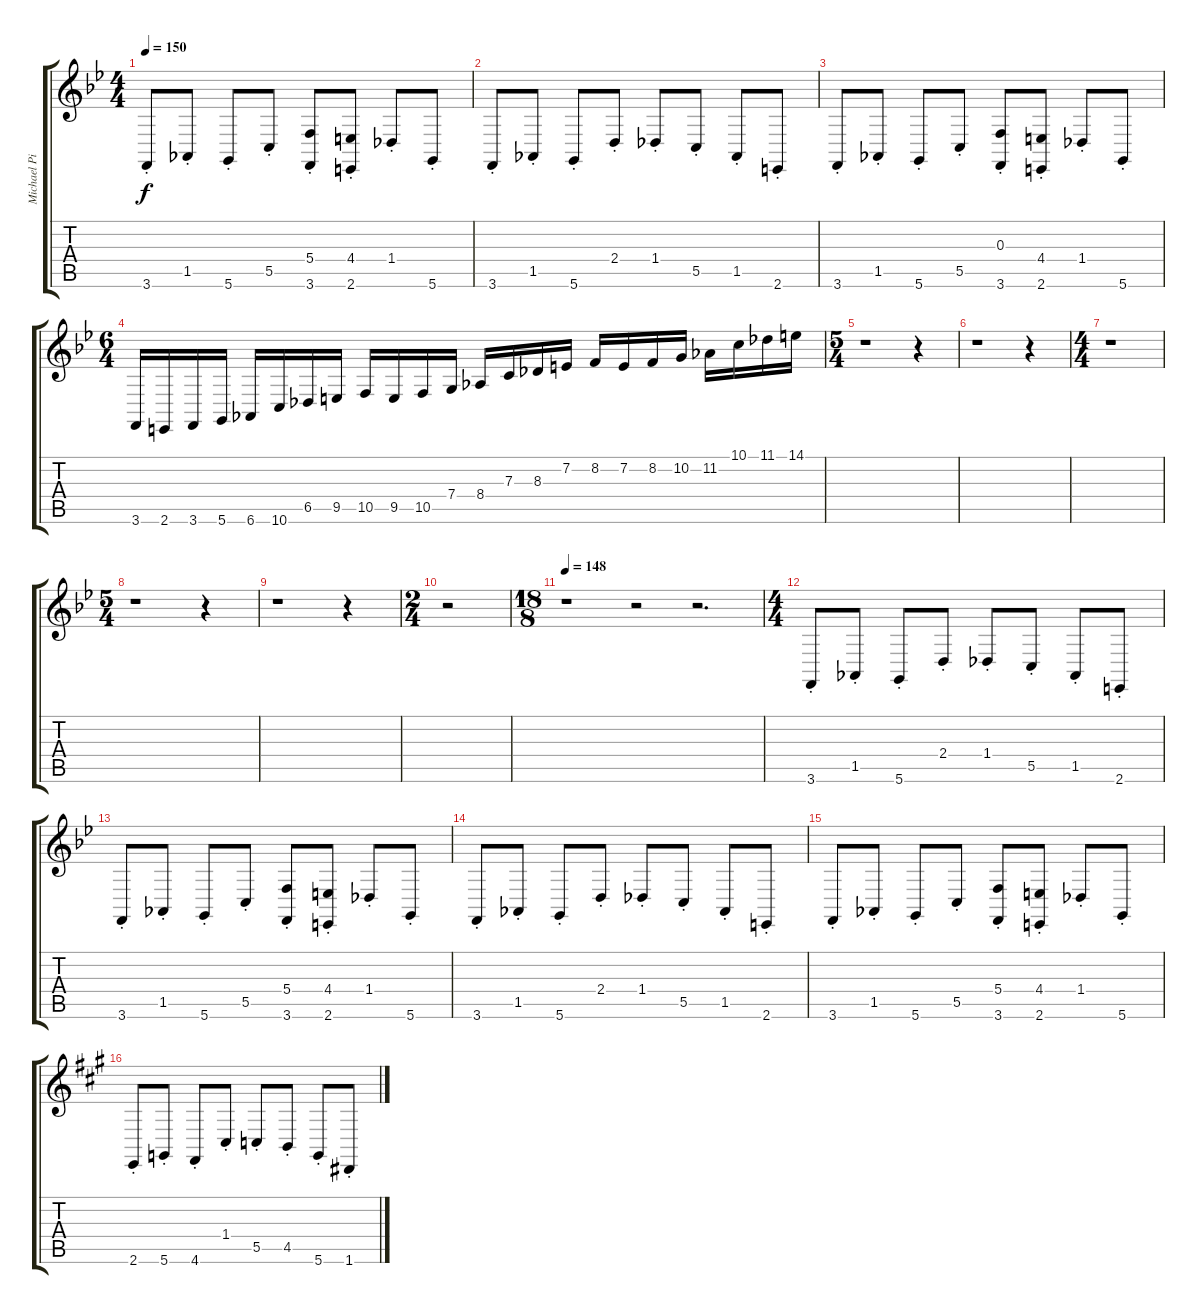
\track ("Michael Pinnella (piano)" "Michael Pi") {instrument acousticgrandpiano}
\staff {score tabs}
\tuning (D4 A3 F3 C3 G2 D2) {hide}
\ts (4 4)
\tempo 150
\clef g2
\ks gminor
3.6{st}.8{dy f} 1.5{st}.8 5.6{st}.8 5.5{st}.8 (5.4{st} 3.6{st}).8 (4.4{st} 2.6{st}).8 1.4{st}.8 5.6{st}.8 |
3.6{st}.8 1.5{st}.8 5.6{st}.8 2.4{st}.8 1.4{st}.8 5.5{st}.8 1.5{st}.8 2.6{st}.8 |
3.6{st}.8 1.5{st}.8 5.6{st}.8 5.5{st}.8 (0.3{st} 3.6{st}).8 (4.4{st} 2.6{st}).8 1.4{st}.8 5.6{st}.8 |
\ts (6 4)
3.6.16 2.6.16 3.6.16 5.6.16 6.6.16 10.6.16 6.5.16 9.5.16 10.5.16 9.5.16 10.5.16 7.4.16 8.4.16 7.3.16 8.3.16 7.2.16 8.2.16 7.2.16 8.2.16 10.2.16 11.2.16 10.1.16 11.1.16 14.1.16 |
\ts (5 4)
r.1 r.4 |
r.1 r.4 |
\ts (4 4)
r.1 |
\ts (5 4)
r.1 r.4 |
r.1 r.4 |
\ts (2 4)
r.2 |
\ts (18 8)
\tempo 148
r.1 r.2 r.2{d} |
\ts (4 4)
3.6{st}.8 1.5{st}.8 5.6{st}.8 2.4{st}.8 1.4{st}.8 5.5{st}.8 1.5{st}.8 2.6{st}.8 |
3.6{st}.8 1.5{st}.8 5.6{st}.8 5.5{st}.8 (5.4{st} 3.6{st}).8 (4.4{st} 2.6{st}).8 1.4{st}.8 5.6{st}.8 |
3.6{st}.8 1.5{st}.8 5.6{st}.8 2.4{st}.8 1.4{st}.8 5.5{st}.8 1.5{st}.8 2.6{st}.8 |
3.6{st}.8 1.5{st}.8 5.6{st}.8 5.5{st}.8 (5.4{st} 3.6{st}).8 (4.4{st} 2.6{st}).8 1.4{st}.8 5.6{st}.8 |
\ks f#minor
2.6{st}.8 5.6{st}.8 4.6{st}.8 1.4{st}.8 5.5{st}.8 4.5{st}.8 5.6{st}.8 1.6{st}.8
